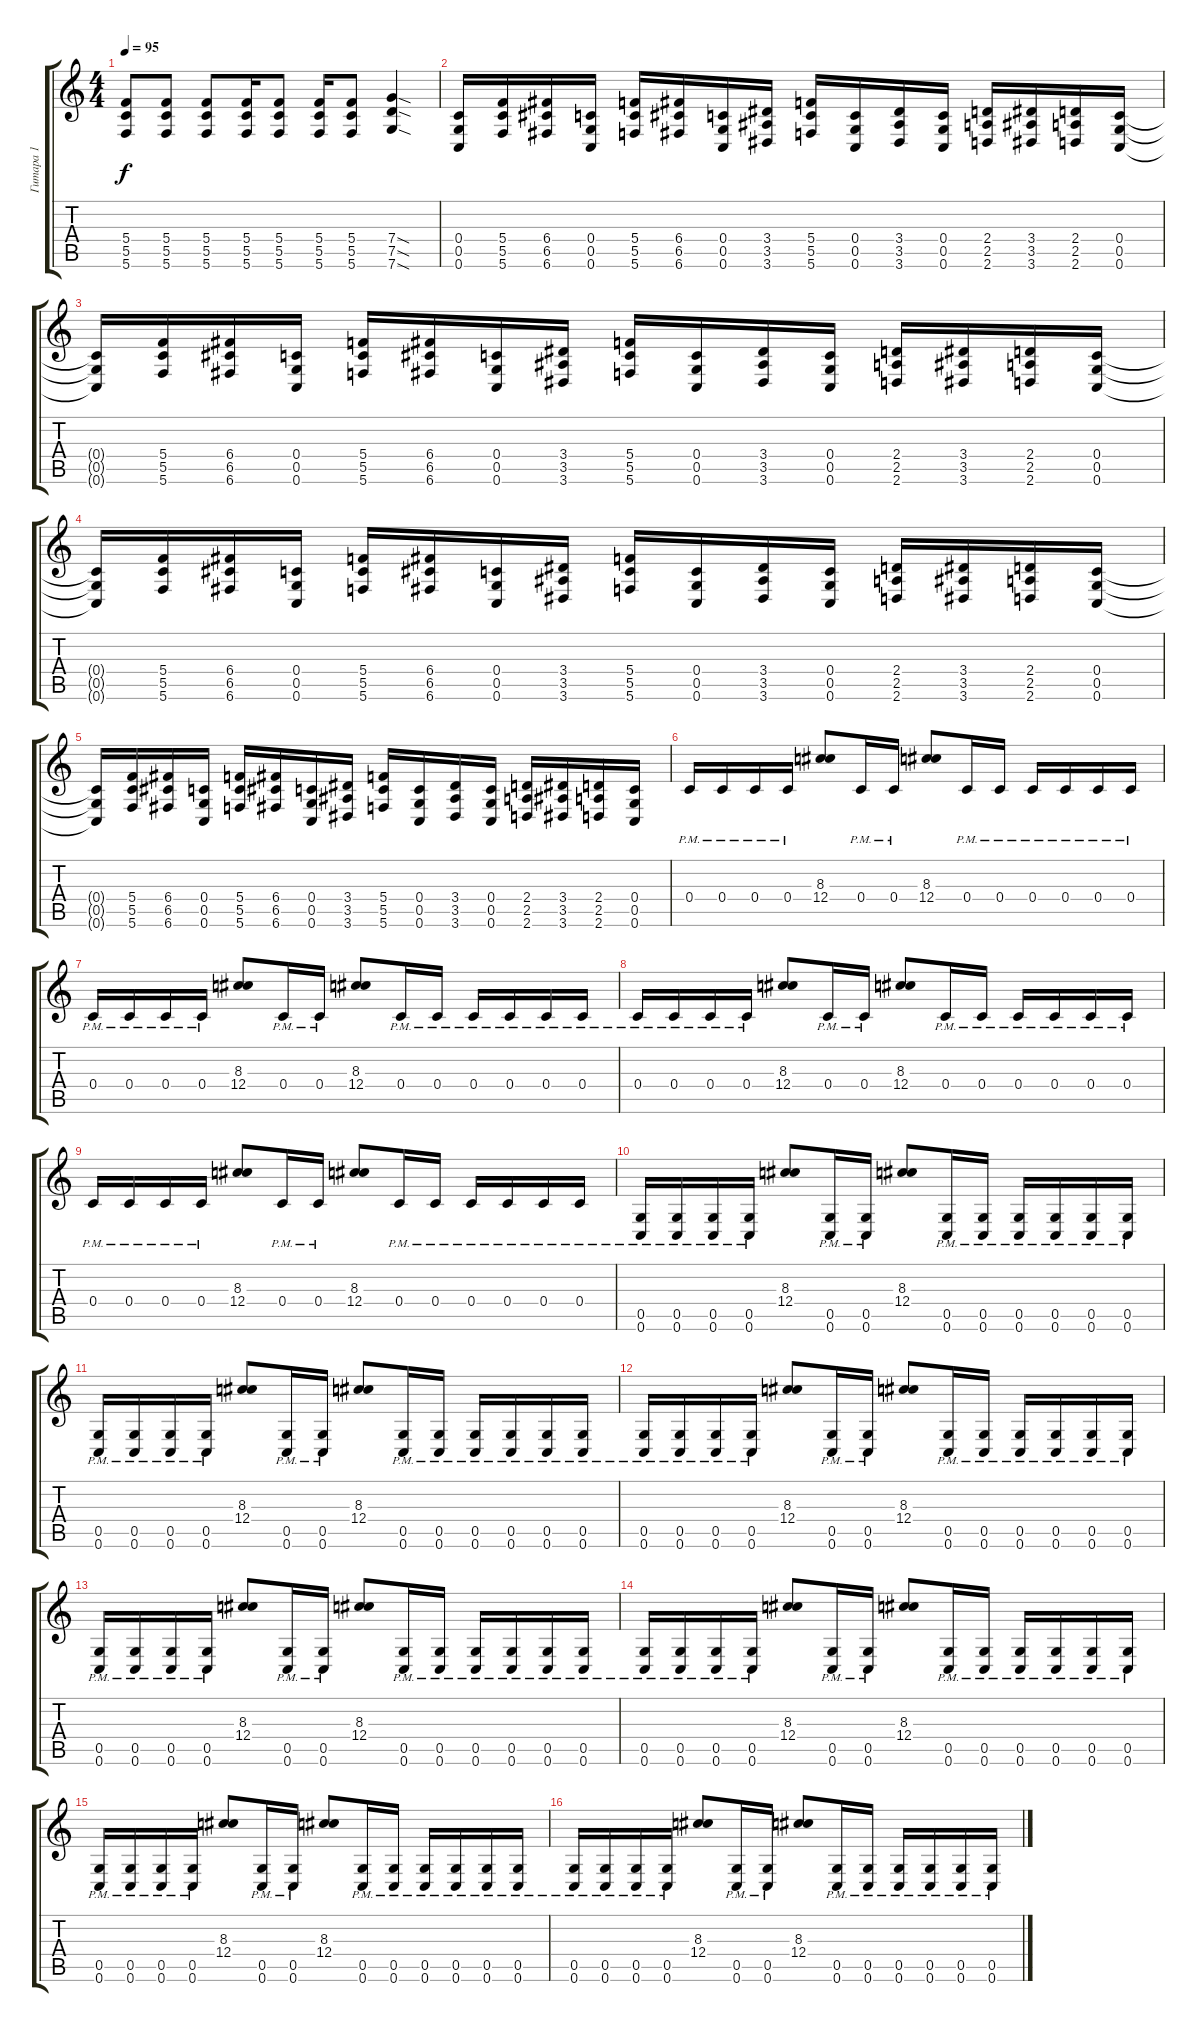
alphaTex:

\track ("Гитара 1" "Гитара 1") {instrument distortionguitar}
\staff {score tabs}
\tuning (D4 A3 F3 C3 G2 C2) {hide}
\ts (4 4)
\tempo 95
\clef g2
\ks c
(5.4{t} 5.5{t} 5.6{t}).8{dy f} (5.4 5.5 5.6).8 (5.4 5.5 5.6).8 (5.4 5.5 5.6).16 (5.4 5.5 5.6).8 (5.4 5.5 5.6).16 (5.4 5.5 5.6).8 (7.4{sod} 7.5{sod} 7.6{sod}).4 |
(0.4 0.5 0.6).16 (5.4 5.5 5.6).16 (6.4 6.5 6.6).16 (0.4 0.5 0.6).16 (5.4 5.5 5.6).16 (6.4 6.5 6.6).16 (0.4 0.5 0.6).16 (3.4 3.5 3.6).16 (5.4 5.5 5.6).16 (0.4 0.5 0.6).16 (3.4 3.5 3.6).16 (0.4 0.5 0.6).16 (2.4 2.5 2.6).16 (3.4 3.5 3.6).16 (2.4 2.5 2.6).16 (0.4 0.5 0.6).16 |
(0.4{t} 0.5{t} 0.6{t}).16 (5.4 5.5 5.6).16 (6.4 6.5 6.6).16 (0.4 0.5 0.6).16 (5.4 5.5 5.6).16 (6.4 6.5 6.6).16 (0.4 0.5 0.6).16 (3.4 3.5 3.6).16 (5.4 5.5 5.6).16 (0.4 0.5 0.6).16 (3.4 3.5 3.6).16 (0.4 0.5 0.6).16 (2.4 2.5 2.6).16 (3.4 3.5 3.6).16 (2.4 2.5 2.6).16 (0.4 0.5 0.6).16 |
(0.4{t} 0.5{t} 0.6{t}).16 (5.4 5.5 5.6).16 (6.4 6.5 6.6).16 (0.4 0.5 0.6).16 (5.4 5.5 5.6).16 (6.4 6.5 6.6).16 (0.4 0.5 0.6).16 (3.4 3.5 3.6).16 (5.4 5.5 5.6).16 (0.4 0.5 0.6).16 (3.4 3.5 3.6).16 (0.4 0.5 0.6).16 (2.4 2.5 2.6).16 (3.4 3.5 3.6).16 (2.4 2.5 2.6).16 (0.4 0.5 0.6).16 |
(0.4{t} 0.5{t} 0.6{t}).16 (5.4 5.5 5.6).16 (6.4 6.5 6.6).16 (0.4 0.5 0.6).16 (5.4 5.5 5.6).16 (6.4 6.5 6.6).16 (0.4 0.5 0.6).16 (3.4 3.5 3.6).16 (5.4 5.5 5.6).16 (0.4 0.5 0.6).16 (3.4 3.5 3.6).16 (0.4 0.5 0.6).16 (2.4 2.5 2.6).16 (3.4 3.5 3.6).16 (2.4 2.5 2.6).16 (0.4 0.5 0.6).16 |
0.4{pm}.16 0.4{pm}.16 0.4{pm}.16 0.4{pm}.16 (8.3 12.4).8 0.4{pm}.16 0.4{pm}.16 (8.3 12.4).8 0.4{pm}.16 0.4{pm}.16 0.4{pm}.16 0.4{pm}.16 0.4{pm}.16 0.4{pm}.16 |
0.4{pm}.16 0.4{pm}.16 0.4{pm}.16 0.4{pm}.16 (8.3 12.4).8 0.4{pm}.16 0.4{pm}.16 (8.3 12.4).8 0.4{pm}.16 0.4{pm}.16 0.4{pm}.16 0.4{pm}.16 0.4{pm}.16 0.4{pm}.16 |
0.4{pm}.16 0.4{pm}.16 0.4{pm}.16 0.4{pm}.16 (8.3 12.4).8 0.4{pm}.16 0.4{pm}.16 (8.3 12.4).8 0.4{pm}.16 0.4{pm}.16 0.4{pm}.16 0.4{pm}.16 0.4{pm}.16 0.4{pm}.16 |
0.4{pm}.16 0.4{pm}.16 0.4{pm}.16 0.4{pm}.16 (8.3 12.4).8 0.4{pm}.16 0.4{pm}.16 (8.3 12.4).8 0.4{pm}.16 0.4{pm}.16 0.4{pm}.16 0.4{pm}.16 0.4{pm}.16 0.4{pm}.16 |
(0.5{pm} 0.6{pm}).16 (0.5{pm} 0.6{pm}).16 (0.5{pm} 0.6{pm}).16 (0.5{pm} 0.6{pm}).16 (8.3 12.4).8 (0.5{pm} 0.6{pm}).16 (0.5{pm} 0.6{pm}).16 (8.3 12.4).8 (0.5{pm} 0.6{pm}).16 (0.5{pm} 0.6{pm}).16 (0.5{pm} 0.6{pm}).16 (0.5{pm} 0.6{pm}).16 (0.5{pm} 0.6{pm}).16 (0.5{pm} 0.6{pm}).16 |
(0.5{pm} 0.6{pm}).16 (0.5{pm} 0.6{pm}).16 (0.5{pm} 0.6{pm}).16 (0.5{pm} 0.6{pm}).16 (8.3 12.4).8 (0.5{pm} 0.6{pm}).16 (0.5{pm} 0.6{pm}).16 (8.3 12.4).8 (0.5{pm} 0.6{pm}).16 (0.5{pm} 0.6{pm}).16 (0.5{pm} 0.6{pm}).16 (0.5{pm} 0.6{pm}).16 (0.5{pm} 0.6{pm}).16 (0.5{pm} 0.6{pm}).16 |
(0.5{pm} 0.6{pm}).16 (0.5{pm} 0.6{pm}).16 (0.5{pm} 0.6{pm}).16 (0.5{pm} 0.6{pm}).16 (8.3 12.4).8 (0.5{pm} 0.6{pm}).16 (0.5{pm} 0.6{pm}).16 (8.3 12.4).8 (0.5{pm} 0.6{pm}).16 (0.5{pm} 0.6{pm}).16 (0.5{pm} 0.6{pm}).16 (0.5{pm} 0.6{pm}).16 (0.5{pm} 0.6{pm}).16 (0.5{pm} 0.6{pm}).16 |
(0.5{pm} 0.6{pm}).16 (0.5{pm} 0.6{pm}).16 (0.5{pm} 0.6{pm}).16 (0.5{pm} 0.6{pm}).16 (8.3 12.4).8 (0.5{pm} 0.6{pm}).16 (0.5{pm} 0.6{pm}).16 (8.3 12.4).8 (0.5{pm} 0.6{pm}).16 (0.5{pm} 0.6{pm}).16 (0.5{pm} 0.6{pm}).16 (0.5{pm} 0.6{pm}).16 (0.5{pm} 0.6{pm}).16 (0.5{pm} 0.6{pm}).16 |
(0.5{pm} 0.6{pm}).16 (0.5{pm} 0.6{pm}).16 (0.5{pm} 0.6{pm}).16 (0.5{pm} 0.6{pm}).16 (8.3 12.4).8 (0.5{pm} 0.6{pm}).16 (0.5{pm} 0.6{pm}).16 (8.3 12.4).8 (0.5{pm} 0.6{pm}).16 (0.5{pm} 0.6{pm}).16 (0.5{pm} 0.6{pm}).16 (0.5{pm} 0.6{pm}).16 (0.5{pm} 0.6{pm}).16 (0.5{pm} 0.6{pm}).16 |
(0.5{pm} 0.6{pm}).16 (0.5{pm} 0.6{pm}).16 (0.5{pm} 0.6{pm}).16 (0.5{pm} 0.6{pm}).16 (8.3 12.4).8 (0.5{pm} 0.6{pm}).16 (0.5{pm} 0.6{pm}).16 (8.3 12.4).8 (0.5{pm} 0.6{pm}).16 (0.5{pm} 0.6{pm}).16 (0.5{pm} 0.6{pm}).16 (0.5{pm} 0.6{pm}).16 (0.5{pm} 0.6{pm}).16 (0.5{pm} 0.6{pm}).16 |
(0.5{pm} 0.6{pm}).16 (0.5{pm} 0.6{pm}).16 (0.5{pm} 0.6{pm}).16 (0.5{pm} 0.6{pm}).16 (8.3 12.4).8 (0.5{pm} 0.6{pm}).16 (0.5{pm} 0.6{pm}).16 (8.3 12.4).8 (0.5{pm} 0.6{pm}).16 (0.5{pm} 0.6{pm}).16 (0.5{pm} 0.6{pm}).16 (0.5{pm} 0.6{pm}).16 (0.5{pm} 0.6{pm}).16 (0.5{pm} 0.6{pm}).16
